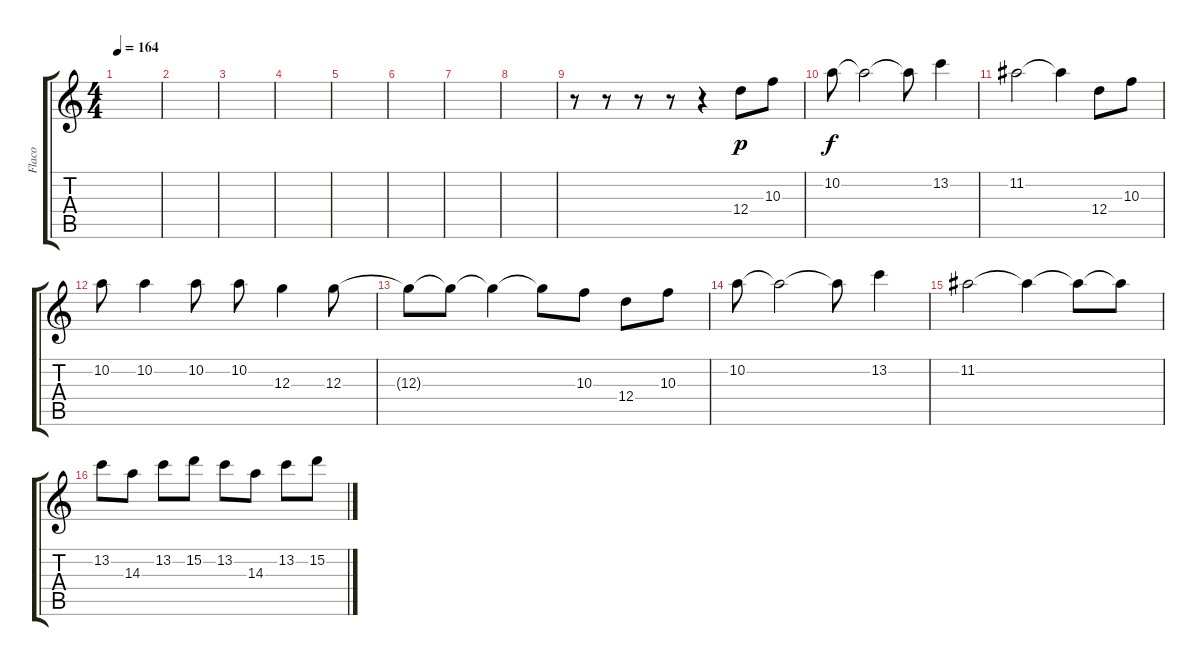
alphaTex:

\track ("Flaco" "Flaco") {instrument distortionguitar}
\staff {score tabs}
\tuning (E4 B3 G3 D3 A2 E2) {hide}
\ts (4 4)
\tempo 164
\clef g2
\ks c
|
|
|
|
|
|
|
|
r.8 r.8 r.8 r.8 r.4 12.4.8{dy p} 10.3.8 |
10.2.8{dy f} 10.2{t}.2 10.2{t}.8 13.2.4 |
11.2.2 11.2{t}.4 12.4.8 10.3.8 |
10.2.8 10.2.4 10.2.8 10.2.8 12.3.4 12.3.8 |
12.3{t}.8 12.3{t}.8 12.3{t}.4 12.3{t}.8 10.3.8 12.4.8 10.3.8 |
10.2.8 10.2{t}.2 10.2{t}.8 13.2.4 |
11.2.2 11.2{t}.4 11.2{t}.8 11.2{t}.8 |
13.2.8 14.3.8 13.2.8 15.2.8 13.2.8 14.3.8 13.2.8 15.2.8
